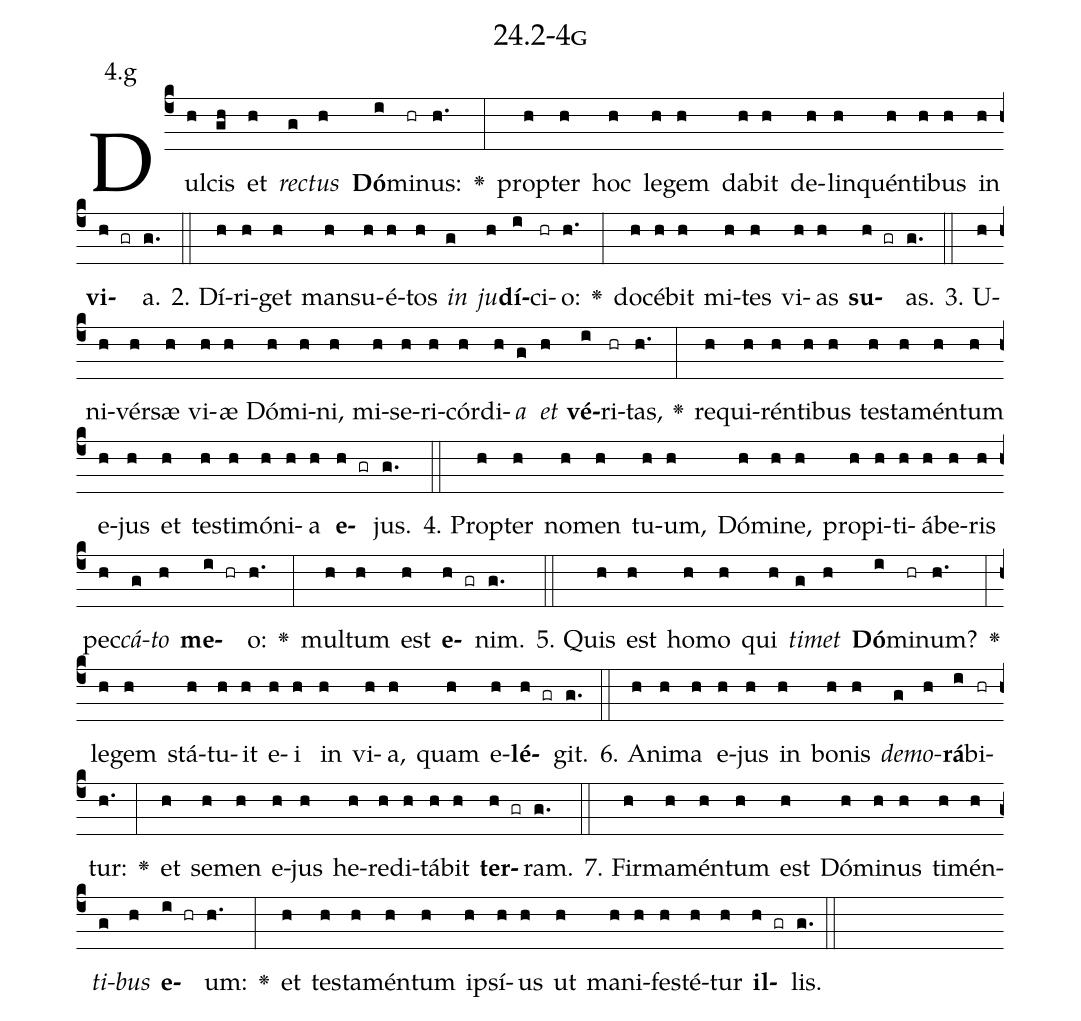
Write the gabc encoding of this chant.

name: 24.2-4g;
annotation: 4.g;
%%
(c4)Dul(h)cis(gh) et(h) <i>rec</i>(g)<i>tus</i>(h) <b>Dó</b>(i)mi(hr)nus:(h.) <v>\greheightstar</v>(:) prop(h)ter(h) hoc(h) le(h)gem(h) da(h)bit(h) de(h)lin(h)quén(h)ti(h)bus(h) in(h) <b>vi</b>(h gr)a.(g.) (::)
2. Dí(h)ri(h)get(h) man(h)su(h)é(h)tos(h) <i>in</i>(g) <i>ju</i>(h)<b>dí</b>(i)ci(hr)o:(h.) <v>\greheightstar</v>(:) do(h)cé(h)bit(h) mi(h)tes(h) vi(h)as(h) <b>su</b>(h gr)as.(g.) (::)
3. U(h)ni(h)vér(h)sæ(h) vi(h)æ(h) Dó(h)mi(h)ni,(h) mi(h)se(h)ri(h)cór(h)di(h)<i>a</i>(g) <i>et</i>(h) <b>vé</b>(i)ri(hr)tas,(h.) <v>\greheightstar</v>(:) re(h)qui(h)rén(h)ti(h)bus(h) tes(h)ta(h)mén(h)tum(h) e(h)jus(h) et(h) tes(h)ti(h)mó(h)ni(h)a(h) <b>e</b>(h gr)jus.(g.) (::)
4. Prop(h)ter(h) no(h)men(h) tu(h)um,(h) Dó(h)mi(h)ne,(h) pro(h)pi(h)ti(h)á(h)be(h)ris(h) pec(h)<i>cá</i>(g)<i>to</i>(h) <b>me</b>(i hr)o:(h.) <v>\greheightstar</v>(:) mul(h)tum(h) est(h) <b>e</b>(h gr)nim.(g.) (::)
5. Quis(h) est(h) ho(h)mo(h) qui(h) <i>ti</i>(g)<i>met</i>(h) <b>Dó</b>(i)mi(hr)num?(h.) <v>\greheightstar</v>(:) le(h)gem(h) stá(h)tu(h)it(h) e(h)i(h) in(h) vi(h)a,(h) quam(h) e(h)<b>lé</b>(h gr)git.(g.) (::)
6. A(h)ni(h)ma(h) e(h)jus(h) in(h) bo(h)nis(h) <i>de</i>(g)<i>mo</i>(h)<b>rá</b>(i)bi(hr)tur:(h.) <v>\greheightstar</v>(:) et(h) se(h)men(h) e(h)jus(h) he(h)re(h)di(h)tá(h)bit(h) <b>ter</b>(h gr)ram.(g.) (::)
7. Fir(h)ma(h)mén(h)tum(h) est(h) Dó(h)mi(h)nus(h) ti(h)mén(h)<i>ti</i>(g)<i>bus</i>(h) <b>e</b>(i hr)um:(h.) <v>\greheightstar</v>(:) et(h) tes(h)ta(h)mén(h)tum(h) ip(h)sí(h)us(h) ut(h) ma(h)ni(h)fes(h)té(h)tur(h) <b>il</b>(h gr)lis.(g.) (::)
